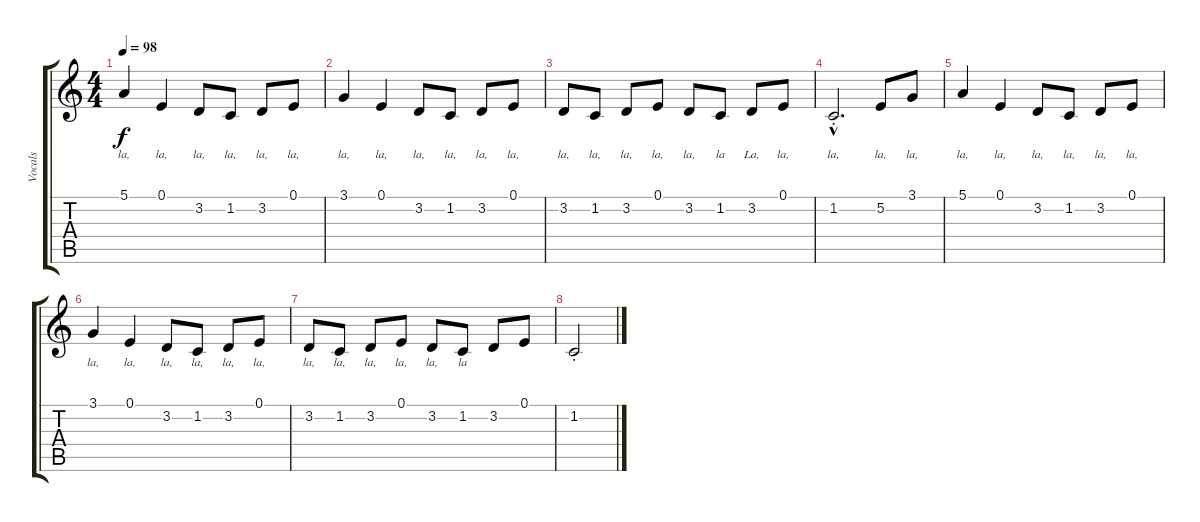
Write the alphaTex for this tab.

\track ("Vocals" "Vocals") {instrument vibraphone}
\staff {score tabs}
\tuning (E4 B3 G3 D3 A2 E2) {hide}
\ts (4 4)
\tempo 98
\clef g2
\ks c
5.1.4{lyrics (0 "la,") lyrics (1 "") lyrics (2 "") lyrics (3 "") lyrics (4 "") dy f} 0.1.4{lyrics (0 "la,") lyrics (1 "") lyrics (2 "") lyrics (3 "") lyrics (4 "")} 3.2.8{lyrics (0 "la,") lyrics (1 "") lyrics (2 "") lyrics (3 "") lyrics (4 "")} 1.2.8{lyrics (0 "la,") lyrics (1 "") lyrics (2 "") lyrics (3 "") lyrics (4 "")} 3.2.8{lyrics (0 "la,") lyrics (1 "") lyrics (2 "") lyrics (3 "") lyrics (4 "")} 0.1.8{lyrics (0 "la,") lyrics (1 "") lyrics (2 "") lyrics (3 "") lyrics (4 "")} |
3.1.4{lyrics (0 "la,") lyrics (1 "") lyrics (2 "") lyrics (3 "") lyrics (4 "")} 0.1.4{lyrics (0 "la,") lyrics (1 "") lyrics (2 "") lyrics (3 "") lyrics (4 "")} 3.2.8{lyrics (0 "la,") lyrics (1 "") lyrics (2 "") lyrics (3 "") lyrics (4 "")} 1.2.8{lyrics (0 "la,") lyrics (1 "") lyrics (2 "") lyrics (3 "") lyrics (4 "")} 3.2.8{lyrics (0 "la,") lyrics (1 "") lyrics (2 "") lyrics (3 "") lyrics (4 "")} 0.1.8{lyrics (0 "la,") lyrics (1 "") lyrics (2 "") lyrics (3 "") lyrics (4 "")} |
3.2.8{lyrics (0 "la,") lyrics (1 "") lyrics (2 "") lyrics (3 "") lyrics (4 "")} 1.2.8{lyrics (0 "la,") lyrics (1 "") lyrics (2 "") lyrics (3 "") lyrics (4 "")} 3.2.8{lyrics (0 "la,") lyrics (1 "") lyrics (2 "") lyrics (3 "") lyrics (4 "")} 0.1.8{lyrics (0 "la,") lyrics (1 "") lyrics (2 "") lyrics (3 "") lyrics (4 "")} 3.2.8{lyrics (0 "la,") lyrics (1 "") lyrics (2 "") lyrics (3 "") lyrics (4 "")} 1.2.8{lyrics (0 "la") lyrics (1 "") lyrics (2 "") lyrics (3 "") lyrics (4 "")} 3.2.8{lyrics (0 "La,") lyrics (1 "") lyrics (2 "") lyrics (3 "") lyrics (4 "")} 0.1.8{lyrics (0 "la,") lyrics (1 "") lyrics (2 "") lyrics (3 "") lyrics (4 "")} |
1.2{hac st}.2{d lyrics (0 "la,") lyrics (1 "") lyrics (2 "") lyrics (3 "") lyrics (4 "")} 5.2.8{lyrics (0 "la,") lyrics (1 "") lyrics (2 "") lyrics (3 "") lyrics (4 "")} 3.1.8{lyrics (0 "la,") lyrics (1 "") lyrics (2 "") lyrics (3 "") lyrics (4 "")} |
5.1.4{lyrics (0 "la,") lyrics (1 "") lyrics (2 "") lyrics (3 "") lyrics (4 "")} 0.1.4{lyrics (0 "la,") lyrics (1 "") lyrics (2 "") lyrics (3 "") lyrics (4 "")} 3.2.8{lyrics (0 "la,") lyrics (1 "") lyrics (2 "") lyrics (3 "") lyrics (4 "")} 1.2.8{lyrics (0 "la,") lyrics (1 "") lyrics (2 "") lyrics (3 "") lyrics (4 "")} 3.2.8{lyrics (0 "la,") lyrics (1 "") lyrics (2 "") lyrics (3 "") lyrics (4 "")} 0.1.8{lyrics (0 "la,") lyrics (1 "") lyrics (2 "") lyrics (3 "") lyrics (4 "")} |
3.1.4{lyrics (0 "la,") lyrics (1 "") lyrics (2 "") lyrics (3 "") lyrics (4 "")} 0.1.4{lyrics (0 "la,") lyrics (1 "") lyrics (2 "") lyrics (3 "") lyrics (4 "")} 3.2.8{lyrics (0 "la,") lyrics (1 "") lyrics (2 "") lyrics (3 "") lyrics (4 "")} 1.2.8{lyrics (0 "la,") lyrics (1 "") lyrics (2 "") lyrics (3 "") lyrics (4 "")} 3.2.8{lyrics (0 "la,") lyrics (1 "") lyrics (2 "") lyrics (3 "") lyrics (4 "")} 0.1.8{lyrics (0 "la,") lyrics (1 "") lyrics (2 "") lyrics (3 "") lyrics (4 "")} |
3.2.8{lyrics (0 "la,") lyrics (1 "") lyrics (2 "") lyrics (3 "") lyrics (4 "")} 1.2.8{lyrics (0 "la,") lyrics (1 "") lyrics (2 "") lyrics (3 "") lyrics (4 "")} 3.2.8{lyrics (0 "la,") lyrics (1 "") lyrics (2 "") lyrics (3 "") lyrics (4 "")} 0.1.8{lyrics (0 "la,") lyrics (1 "") lyrics (2 "") lyrics (3 "") lyrics (4 "")} 3.2.8{lyrics (0 "la,") lyrics (1 "") lyrics (2 "") lyrics (3 "") lyrics (4 "")} 1.2.8{lyrics (0 "la") lyrics (1 "") lyrics (2 "") lyrics (3 "") lyrics (4 "")} 3.2.8 0.1.8 |
1.2{st}.2
